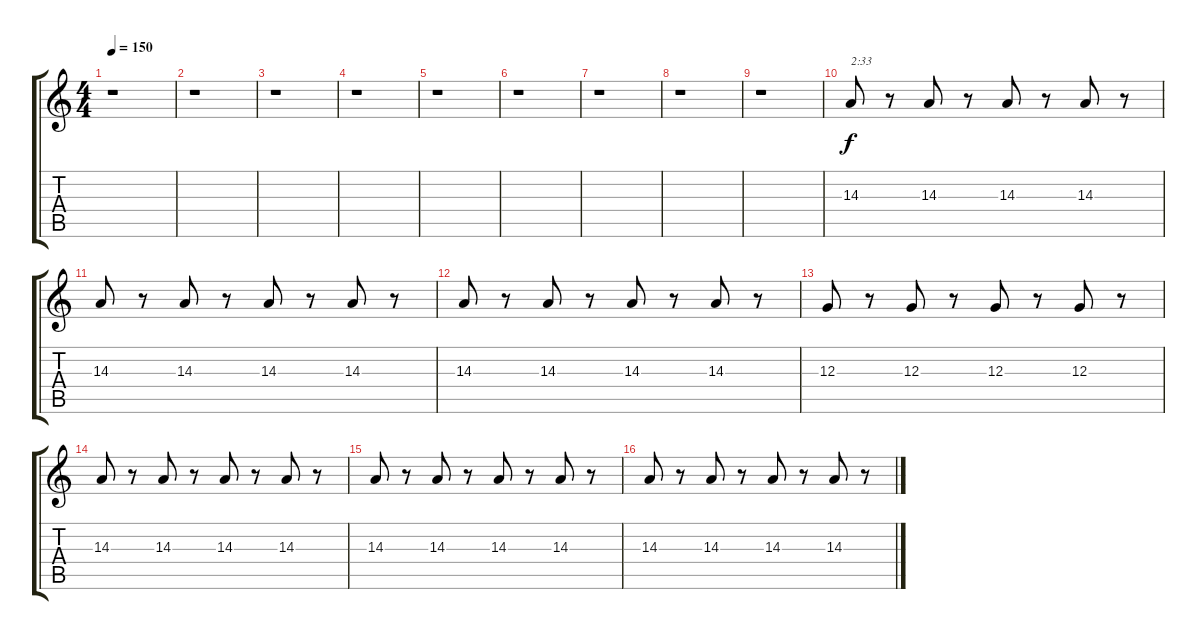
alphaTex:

\track "" {instrument clavinet}
\staff {score tabs}
\tuning (E4 B3 G3 D3 A2 E2) {hide}
\ts (4 4)
\tempo 150
\clef g2
\ks c
r.1{dy f} |
r.1 |
r.1 |
r.1 |
r.1 |
r.1 |
r.1 |
r.1 |
r.1 |
14.3.8{txt "2:33"} r.8 14.3.8 r.8 14.3.8 r.8 14.3.8 r.8 |
14.3.8 r.8 14.3.8 r.8 14.3.8 r.8 14.3.8 r.8 |
14.3.8 r.8 14.3.8 r.8 14.3.8 r.8 14.3.8 r.8 |
12.3.8 r.8 12.3.8 r.8 12.3.8 r.8 12.3.8 r.8 |
14.3.8 r.8 14.3.8 r.8 14.3.8 r.8 14.3.8 r.8 |
14.3.8 r.8 14.3.8 r.8 14.3.8 r.8 14.3.8 r.8 |
14.3.8 r.8 14.3.8 r.8 14.3.8 r.8 14.3.8 r.8
